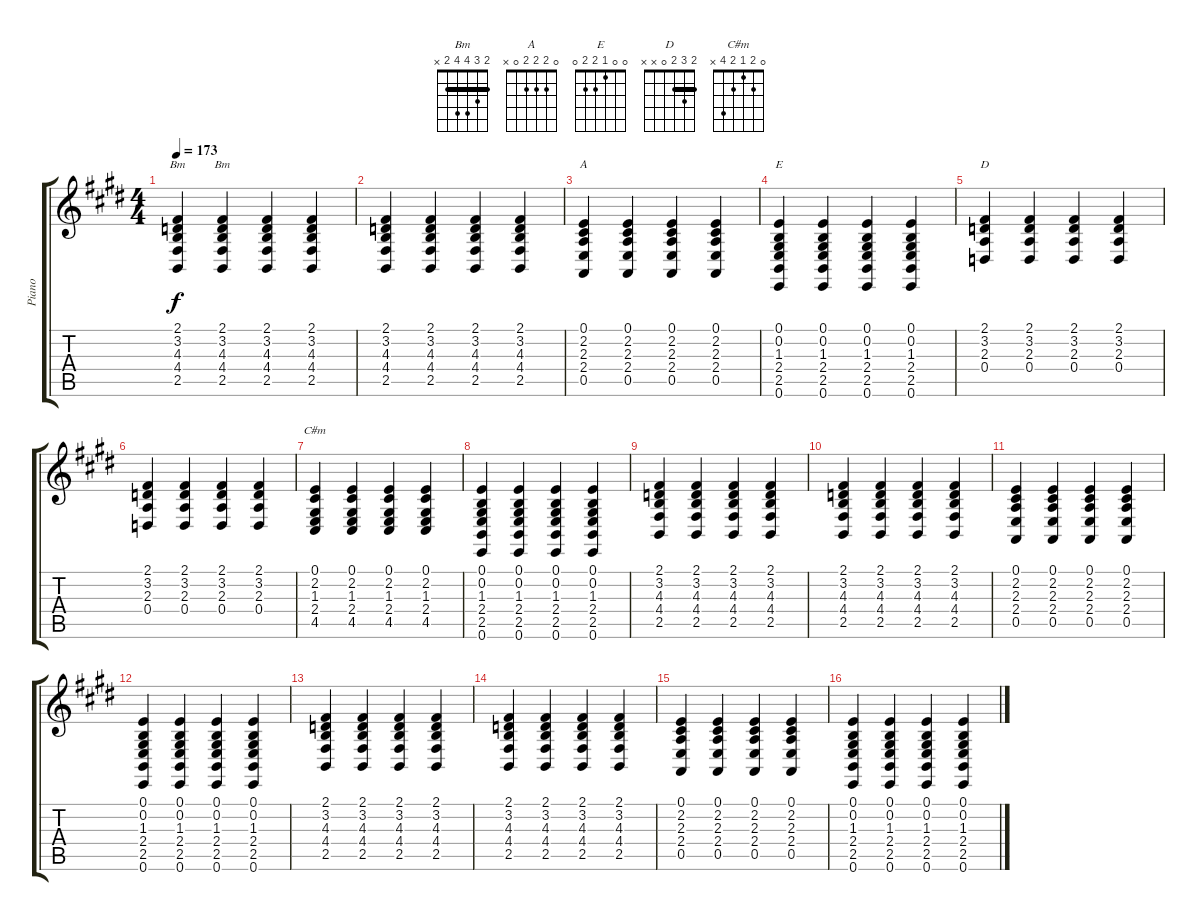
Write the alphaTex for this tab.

\track ("Piano" "Piano") {instrument acousticgrandpiano}
\staff {score tabs}
\tuning (E4 B3 G3 D3 A2 E2) {hide}
\chord ("Bm" 2 3 4 0 2 x)
\chord ("Bm" 2 3 4 4 2 x) {barre 2}
\chord ("A" 0 2 2 2 0 x)
\chord ("E" 0 0 1 2 2 0)
\chord ("D" 2 3 2 0 x x) {barre 2}
\chord ("C#m" 0 2 1 2 4 x)
\ts (4 4)
\tempo 173
\clef g2
\ks e
(2.1 3.2 4.3 4.4 2.5).4{ch "Bm" dy f} (2.1 3.2 4.3 4.4 2.5).4{ch "Bm"} (2.1 3.2 4.3 4.4 2.5).4 (2.1 3.2 4.3 4.4 2.5).4 |
(2.1 3.2 4.3 4.4 2.5).4 (2.1 3.2 4.3 4.4 2.5).4 (2.1 3.2 4.3 4.4 2.5).4 (2.1 3.2 4.3 4.4 2.5).4 |
(0.1 2.2 2.3 2.4 0.5).4{ch "A"} (0.1 2.2 2.3 2.4 0.5).4 (0.1 2.2 2.3 2.4 0.5).4 (0.1 2.2 2.3 2.4 0.5).4 |
(0.1 0.2 1.3 2.4 2.5 0.6).4{ch "E"} (0.1 0.2 1.3 2.4 2.5 0.6).4 (0.1 0.2 1.3 2.4 2.5 0.6).4 (0.1 0.2 1.3 2.4 2.5 0.6).4 |
(2.1 3.2 2.3 0.4).4{ch "D"} (2.1 3.2 2.3 0.4).4 (2.1 3.2 2.3 0.4).4 (2.1 3.2 2.3 0.4).4 |
(2.1 3.2 2.3 0.4).4 (2.1 3.2 2.3 0.4).4 (2.1 3.2 2.3 0.4).4 (2.1 3.2 2.3 0.4).4 |
(0.1 2.2 1.3 2.4 4.5).4{ch "C#m"} (0.1 2.2 1.3 2.4 4.5).4 (0.1 2.2 1.3 2.4 4.5).4 (0.1 2.2 1.3 2.4 4.5).4 |
(0.1 0.2 1.3 2.4 2.5 0.6).4 (0.1 0.2 1.3 2.4 2.5 0.6).4 (0.1 0.2 1.3 2.4 2.5 0.6).4 (0.1 0.2 1.3 2.4 2.5 0.6).4 |
(2.1 3.2 4.3 4.4 2.5).4 (2.1 3.2 4.3 4.4 2.5).4 (2.1 3.2 4.3 4.4 2.5).4 (2.1 3.2 4.3 4.4 2.5).4 |
(2.1 3.2 4.3 4.4 2.5).4 (2.1 3.2 4.3 4.4 2.5).4 (2.1 3.2 4.3 4.4 2.5).4 (2.1 3.2 4.3 4.4 2.5).4 |
(0.1 2.2 2.3 2.4 0.5).4 (0.1 2.2 2.3 2.4 0.5).4 (0.1 2.2 2.3 2.4 0.5).4 (0.1 2.2 2.3 2.4 0.5).4 |
(0.1 0.2 1.3 2.4 2.5 0.6).4 (0.1 0.2 1.3 2.4 2.5 0.6).4 (0.1 0.2 1.3 2.4 2.5 0.6).4 (0.1 0.2 1.3 2.4 2.5 0.6).4 |
(2.1 3.2 4.3 4.4 2.5).4 (2.1 3.2 4.3 4.4 2.5).4 (2.1 3.2 4.3 4.4 2.5).4 (2.1 3.2 4.3 4.4 2.5).4 |
(2.1 3.2 4.3 4.4 2.5).4 (2.1 3.2 4.3 4.4 2.5).4 (2.1 3.2 4.3 4.4 2.5).4 (2.1 3.2 4.3 4.4 2.5).4 |
(0.1 2.2 2.3 2.4 0.5).4 (0.1 2.2 2.3 2.4 0.5).4 (0.1 2.2 2.3 2.4 0.5).4 (0.1 2.2 2.3 2.4 0.5).4 |
(0.1 0.2 1.3 2.4 2.5 0.6).4 (0.1 0.2 1.3 2.4 2.5 0.6).4 (0.1 0.2 1.3 2.4 2.5 0.6).4 (0.1 0.2 1.3 2.4 2.5 0.6).4
